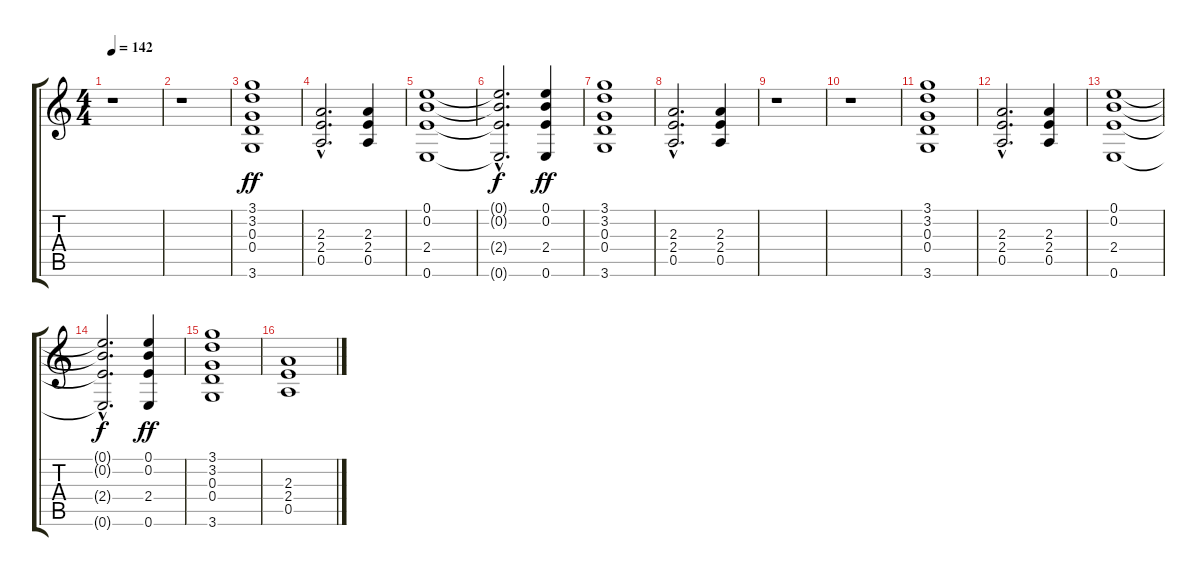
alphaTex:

\track "" {instrument overdrivenguitar}
\staff {score tabs}
\tuning (E4 B3 G3 D3 A2 E2) {hide}
\ts (4 4)
\tempo 142
\clef g2
\ks c
r.1{dy ff} |
r.1 |
(3.1 3.2 0.3 0.4 3.6).1 |
(2.3{hac} 2.4{hac} 0.5{hac}).2{d} (2.3 2.4 0.5).4 |
(0.1 0.2 2.4 0.6).1 |
(0.1{hac t} 0.2{hac t} 2.4{hac t} 0.6{hac t}).2{d dy f} (0.1 0.2 2.4 0.6).4{dy ff} |
(3.1 3.2 0.3 0.4 3.6).1 |
(2.3{hac} 2.4{hac} 0.5{hac}).2{d} (2.3 2.4 0.5).4 |
r.1 |
r.1 |
(3.1 3.2 0.3 0.4 3.6).1 |
(2.3{hac} 2.4{hac} 0.5{hac}).2{d} (2.3 2.4 0.5).4 |
(0.1 0.2 2.4 0.6).1 |
(0.1{hac t} 0.2{hac t} 2.4{hac t} 0.6{hac t}).2{d dy f} (0.1 0.2 2.4 0.6).4{dy ff} |
(3.1 3.2 0.3 0.4 3.6).1 |
(2.3 2.4 0.5).1
